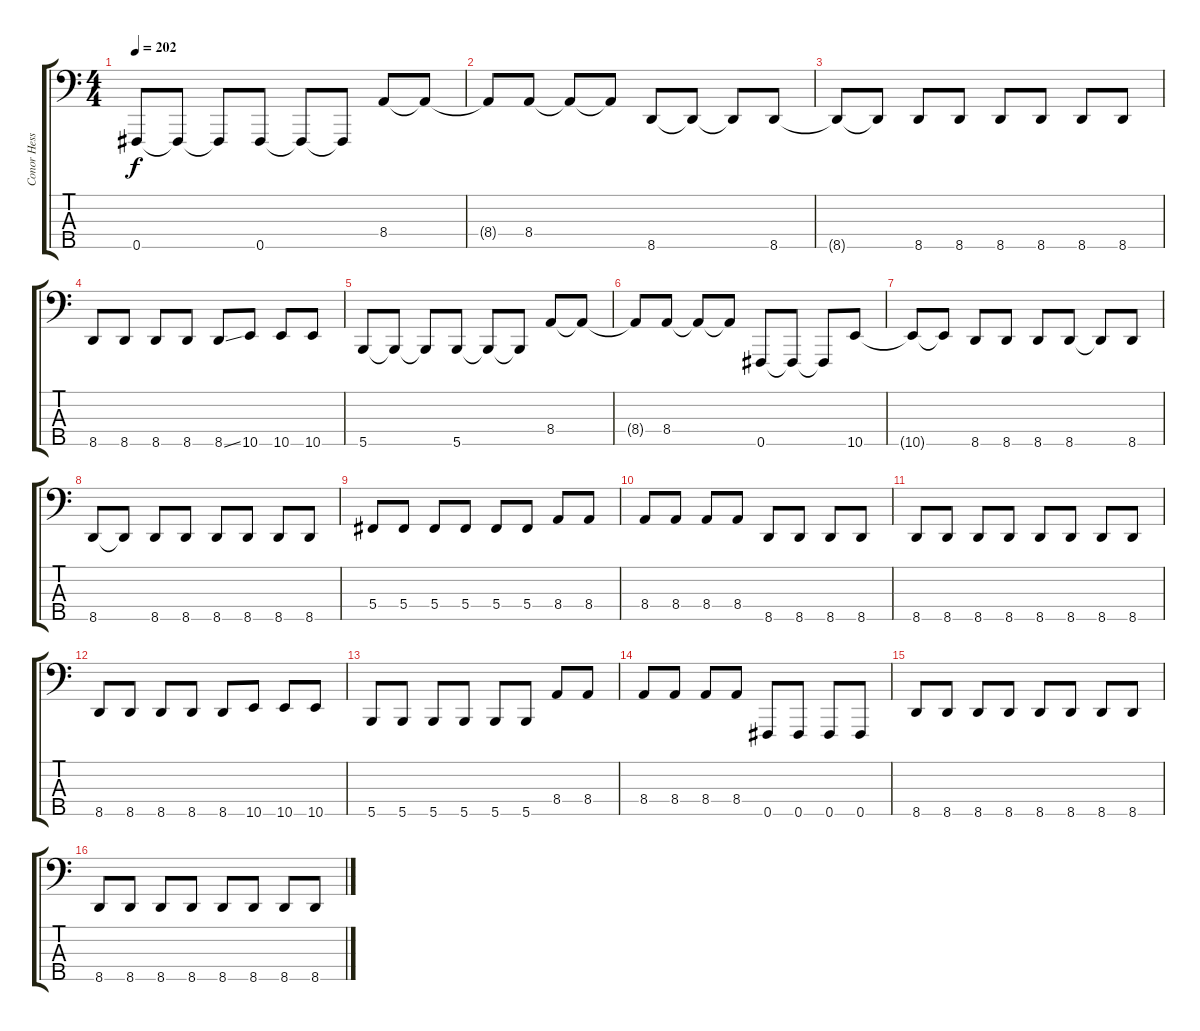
\track ("Conor Hesse" "Conor Hess") {instrument slapbass1}
\staff {score tabs}
\tuning (E2 B1 Gb1 Db1 Gb0) {hide}
\ts (4 4)
\tempo 202
\clef f4
\ks c
0.5.8{dy f} 0.5{t}.8 0.5{t}.8 0.5.8 0.5{t}.8 0.5{t}.8 8.4.8 8.4{t}.8 |
8.4{t}.8 8.4.8 8.4{t}.8 8.4{t}.8 8.5.8 8.5{t}.8 8.5{t}.8 8.5.8 |
8.5{t}.8 8.5{t}.8 8.5.8 8.5.8 8.5.8 8.5.8 8.5.8 8.5.8 |
8.5.8 8.5.8 8.5.8 8.5.8 8.5{ss}.8 10.5.8 10.5.8 10.5.8 |
5.5.8 5.5{t}.8 5.5{t}.8 5.5.8 5.5{t}.8 5.5{t}.8 8.4.8 8.4{t}.8 |
8.4{t}.8 8.4.8 8.4{t}.8 8.4{t}.8 0.5.8 0.5{t}.8 0.5{t}.8 10.5.8 |
10.5{t}.8 10.5{t}.8 8.5.8 8.5.8 8.5.8 8.5.8 8.5{t}.8 8.5.8 |
8.5.8 8.5{t}.8 8.5.8 8.5.8 8.5.8 8.5.8 8.5.8 8.5.8 |
5.4.8 5.4.8 5.4.8 5.4.8 5.4.8 5.4.8 8.4.8 8.4.8 |
8.4.8 8.4.8 8.4.8 8.4.8 8.5.8 8.5.8 8.5.8 8.5.8 |
8.5.8 8.5.8 8.5.8 8.5.8 8.5.8 8.5.8 8.5.8 8.5.8 |
8.5.8 8.5.8 8.5.8 8.5.8 8.5.8 10.5.8 10.5.8 10.5.8 |
5.5.8 5.5.8 5.5.8 5.5.8 5.5.8 5.5.8 8.4.8 8.4.8 |
8.4.8 8.4.8 8.4.8 8.4.8 0.5.8 0.5.8 0.5.8 0.5.8 |
8.5.8 8.5.8 8.5.8 8.5.8 8.5.8 8.5.8 8.5.8 8.5.8 |
8.5.8 8.5.8 8.5.8 8.5.8 8.5.8 8.5.8 8.5.8 8.5.8
